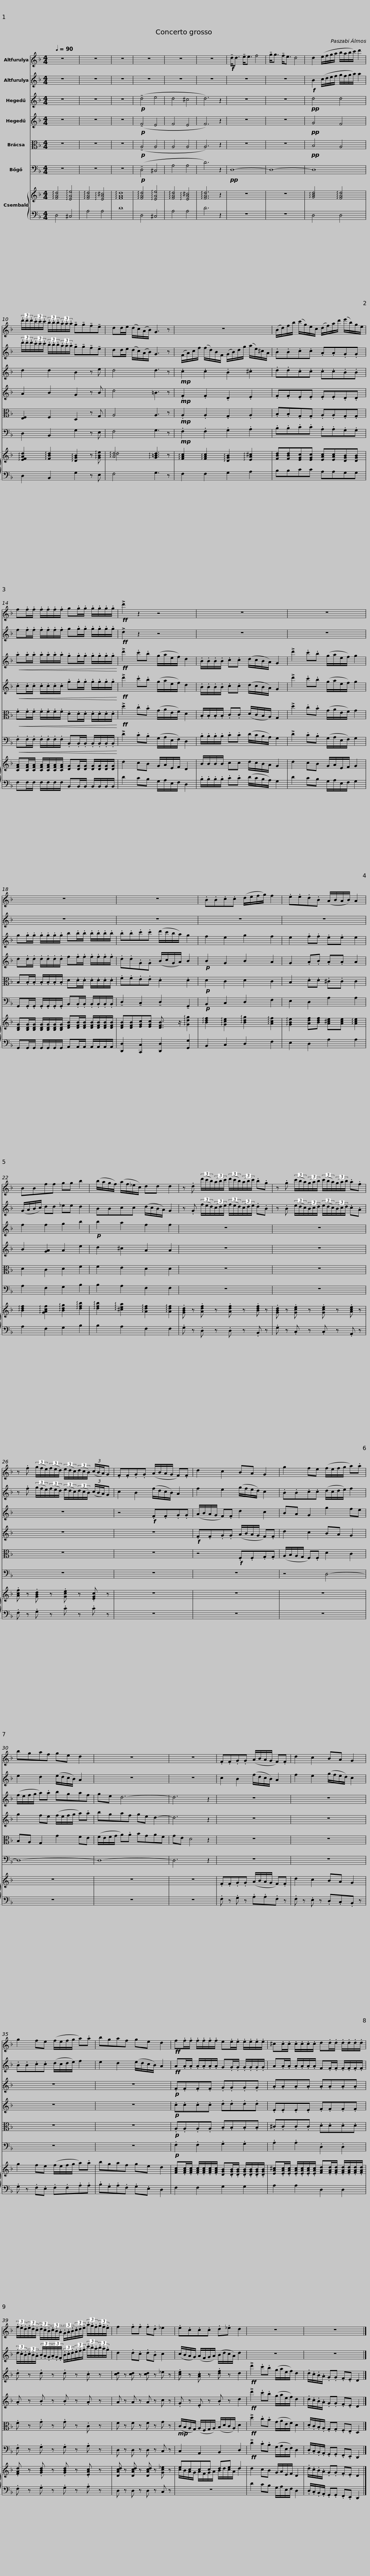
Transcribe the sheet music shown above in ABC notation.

X:1
%%score 1 2 3 4 5 6 { ( 7 9 ) | 8 }
L:1/8
Q:1/4=90
M:4/4
I:linebreak $
K:F
V:1 treble
V:2 treble
V:3 treble
V:4 treble
V:5 alto
V:6 bass transpose=-12
V:7 treble
V:9 treble
V:8 bass
V:1
 z8 | z8 | z8 | z8 | z8 | %5
 z8 |!f! !tenuto!d<d !tenuto!e<e f4 | !tenuto!g<g !tenuto!f<e d4 |$ d2 (e/f/g/a/ b/a/b/c'/) d'2 | (3.d'/.d'/.d'/(3.c'/.c'/.c'/ (3.b/.b/.b/(3.a/.a/.a/ !tenuto!g!tenuto!g!tenuto!f!tenuto!e |$ %10
 dd/e/ (d/c/)(A/B/) G3 z | z8 |$ (B/d/)f/b/ (c'/g/)e/c/ (d/f/)a/d'/ (e'/b/)g/e/ | f.f/.f/ .f/.f/.f/.f/ g.g/.g/ .g/.g/.g/.g/ |!ff! !>!d'2 z2 z4 |$ %15
 z8 | z8 | z8 |$ z8 | .B.B.c.c (d/e/f/g/) f2 | %20
 .e.e.d.B (A/B/A/B/) A2 | BBff gg b2 |$ (b/a/g/f/) (a/f/_e/c/) dd d2 | z .d (3(d'/c'/b/)(3(a/b/c'/) (3(d'/c'/b/)(3(a/b/c'/) .b.g |$ z .g (3(c'/b/a/)(3(g/a/b/) (3(c'/b/a/)(3(g/a/b/) .a.f | %25
 z .f (3(g/f/e/)(3(f/e/d/) (3(e/d/c/)(3(d/c/B/) (3(c/B/A/)G |$ .F.F.G.G (A/B/A/G/ F).F | d2 c2 BA G2 | g2 fe (f/e/f/g/ a).a |$ bgaf ge d2 | %30
 z8 | z8 | .F.F.G.G (A/B/A/G/ F).F |$ d2 c2 BA G2 | g2 fe (f/e/f/g/ a).a | %35
 bgaf ge d2 |$!ff! f.f/.f/ .f/.f/.f/.f/ e.e/.e/ .e/.e/.e/.e/ | ^c.c/.c/ .c/.c/.c/.c/ d.d/.d/ .d/.d/.d/.d/ |$ (3.f/.e/.d/(3.e/.d/.c/ (3.d/.c/.B/(3.c/.B/.A/ (3.G/.A/.B/(3.c/.d/.e/ (3.a/.g/.f/(3.g/.f/.e/ | f2 .f.f .f.d _e2 |$ %40
 .e.c.c.c .d._e d2 | z8 | z8 |] %43
V:2
 z8 | z8 | z8 | z8 | z8 | %5
 z8 | z8 | z8 |$!f! B2 (c/d/e/f/ g/f/g/a/) a2 | (3.d'/.d'/.d'/(3.c'/.c'/.c'/ (3.b/.b/.b/(3.a/.a/.a/ !tenuto!g!tenuto!g!tenuto!f!tenuto!e |$ %10
 dd/e/ (d/c/)(A/B/) G3 z | (F/A/)c/f/ (f/d/)B/F/ (G/B/)d/g/ (a/e/)^c/A/ |$ .B.B.c.c .A.A.G.G | f.f/.f/ .f/.f/.f/.f/ g.g/.g/ .g/.g/.g/.g/ |!ff! !>!d2 z2 z4 |$ %15
 z8 | z8 | z8 |$ z8 | z8 | %20
 z8 | (G/A/B/c/) dd _ee d2 |$ BBcc (d/c/B/A/) G2 | z .G (3(f/e/d/)(3(c/d/e/) (3(f/e/d/)(3(c/d/e/) .d.B |$ z .B (3(e/d/c/)(3(B/c/d/) (3(e/d/c/)(3(B/c/d/) .c.A | %25
 z .f (3(g/f/e/)(3(f/e/d/) (3(e/d/c/)(3(d/c/B/) (3(c/B/A/)G |$ c2 B2 (f/d/c/B/) A2 | f2 e2 (g/f/e/d/) c2 | .B.B.c.c (d/c/d/e/) f2 |$ e2 d2 (e/d/c/B/) A2 | %30
 z8 | z8 | c2 B2 (f/d/c/B/) A2 |$ f2 e2 (g/f/e/d/) c2 | .B.B.c.c (d/c/d/e/) f2 | %35
 e2 d2 (e/d/c/B/) A2 |$!ff! A.A/.A/ .A/.A/.A/.A/ G.G/.G/ .G/.G/.G/.G/ | A.A/.A/ .A/.A/.A/.A/ F.F/.F/ .F/.F/.F/.F/ |$ (3.d/.c/.B/(3.c/.B/.A/ (3.B/.A/.G/(3.A/.G/.F/ (3.B/.c/.d/(3.e/.f/.g/ (3.c'/.b/.a/(3.b/.a/.g/ | d2 .d.c .d.B c2 |$ %40
 (c/B/A/G/) (A/F/G/A/) (B/d/c/A/) d2 | z8 | z8 |] %43
V:3
 z8 | z8 | z8 |!p! (!tenuto!d4 e4 | d4 ^c4 | %5
 d6) z2 | z8 | z8 |$!pp! d4 d4 | d2 d2 B2 z e |$ %10
 d4 d3 z |!mp! .c2 .c2 .B2 .^c2 |$ .d.d.c.c .c.c.B.B |!<(! .a.a/.a/ .a/.a/.a/.a/ .g.g/.g/ .g/.g/.g/.g/!<)! |!ff! !>!d'2 .c'.b (g/a/e/f/) d2 |$ %15
 .B/.B/.B/.B/ .c.c (d/c/B/A/) G2 | !>!d'2 .c'.b (g/a/e/f/) g2 | g.g/.g/ .g/.g/.g/.g/ b.b/.b/ .b/.b/.b/.b/ |$ .b.b.c'.c' (d'/c'/b/a/) g2 | f2 e2 g2 f2 | %20
 e2 .f.f .e.e e2 | f2 f2 g2 b2 |$!p! b2 a2 f2 f2 | z8 |$ z8 | %25
 z8 |$ z4!f! .F.F.G.G | (A/B/A/G/ F).F d2 c2 | BA G2 g2 fe |$ (f/e/f/g/ a).a bgaf | %30
 ge d6- | d6 z2 | z8 |$ z8 | z8 | %35
 z8 |$!p! .F.F.F.F .G.G.G.G | .A.A.A.A .A.A.A.A |$ .d z .d z .d z .c z | [cd] z [cd] z [cd] z _e z |$ %40
 .[ce] z .[Ac] z .[df] z d2 |!ff! !>!d'2 .c'.b (g/a/e/f/) d2 | .d/.c/.B/.A/ .G.G .F.E D2 |] %43
V:4
 z8 | z8 | z8 |!p! (!tenuto!F4 E4 | F4 E4 | %5
 F6) z2 | z8 | z8 |$!pp! G4 F4 | A2 B2 G2 z B |$ %10
 d4 =B3 z |!mp! .F2 .F2 .D2 .E2 |$ .F.F.E.E .E.E.D.D |!<(! .c.c/.c/ .c/.c/.c/.c/ .g.g/.g/ .g/.g/.g/.g/!<)! |!ff! !>!d'2 .c'.b (g/a/e/f/) d2 |$ %15
 .B/.B/.B/.B/ .c.c (d/c/B/A/) G2 | !>!d'2 .c'.b (g/a/e/f/) g2 | d.d/.d/ .d/.d/.d/.d/ f.f/.f/ .f/.f/.f/.f/ |$ .d.d.G.G (B/c/G/A/) B2 |!p! B2 G2 B2 A2 | %20
 G2 .A.B .A.A A2 | B2 [GA]2 A2 e2 |$ d2 ^c2 A2 A2 | z8 |$ z8 | %25
 z8 |$ z8 |!f! .F.F.G.G (A/B/A/G/ F).F | d2 c2 BA G2 |$ g2 fe (f/e/f/g/ a).a | %30
 bgaf ge d2- | d6 z2 | z8 |$ z8 | z8 | %35
 z8 |$!p! .c.c.c.c .d.d.d.d | .E.E.E.E .F.F.F.F |$ .A z .B z .B z .A z | A z A z A z c z |$ %40
 .G z .E z .B z d2 |!ff! !>!d'2 .c'.b (g/a/e/f/) d2 | .d/.c/.B/.A/ .G.G .F.E D2 |] %43
V:5
 z8 | z8 | z8 |!p! (!tenuto!A,4 A,4 | A,4 A,4 | %5
 A,6) z2 | z8 | z8 |$!pp! B,4 A,4 | [E,F,]2 F,2 D,2 z G, |$ %10
 A,4 A,3 z |!mp! .A,2 .A,2 .G,2 .A,2 |$ .B,.B,.G,.G, .A,.A,.G,.G, |!<(! .F.F/.F/ .F/.F/.F/.F/ .D.D/.D/ .D/.D/.D/.D/!<)! |!ff! !>!d2 .c.B (G/A/E/F/) D2 |$ %15
 .B,/.B,/.B,/.B,/ .C.C (D/C/B,/A,/) G,2 | !>!d2 .c.B (G/A/E/F/) G2 | B,.B,/.B,/ .B,/.B,/.B,/.B,/ D.D/.D/ .D/.D/.D/.D/ |$ .F.F.E.E .D2 .D2 |!p! D2 C2 D2 C2 | %20
 B,2 .D.D .^C.C C2 | D2 C2 D2 F2 |$ F2 E2 D2 D2 | z8 |$ z8 | %25
 z8 |$ z8 | z4!f! .F,.F,.G,.G, | (A,/B,/A,/G,/ F,).F, D2 C2 |$ B,A, G,2 G2 FE | %30
 (F/E/F/G/ A).A BGAF | GE D4 z2 | z8 |$ z8 | z8 | %35
 z8 |$!p! .A,.A,.A,.A, .B,.B,.B,.B, | .^C.C.C.C .D.D.D.D |$ .F z .G z .G z .C z | F z F z F z G z |$ %40
!mp! (C/B,/A,/G,/) (A,/F,/G,/A,/) (B,/D/C/A,/) D2 |!ff! !>!d2 .c.B (G/A/E/F/) D2 | .D/.C/.B,/.A,/ .G,.G, .F,.E, D,2 |] %43
V:6
 z8 | z8 | z8 |!p! (!tenuto!D,4 ^C,4 | A,4 A,4 | %5
 D6) z2 |!pp! D,8- | D,8- |$ D,8 | D,2 B,,2 G,2 z E, |$ %10
 F,4 G,3 z |!mp! .F,2 .F,2 .G,2 .A,2 |$ .B,.B,.C.C .A,.A,.G,.G, |!<(! .F,.F,/.F,/ .F,/.F,/.F,/.F,/ .B,,.B,,/.B,,/ .B,,/.B,,/.B,,/.B,,/!<)! | !>!D2 .C.B, (G,/A,/E,/F,/) D,2 |$ %15
 .B,/.B,/.B,/.B,/ .C.C (D/C/B,/A,/) G,2 | !>!D2 .C.B, (G,/A,/E,/F,/) G,2 | G,,.G,,/.G,,/ .G,,/.G,,/.G,,/.G,,/ B,,.B,,/.B,,/ .B,,/.B,,/.B,,/.B,,/ |$ !tenuto!D,2 !tenuto!C,2 !tenuto!D,2 !tenuto!G,,2 |!p! B,,2 C,2 D,2 F,2 | %20
 E,2 D,2 A,2 A,2 | A,2 F,2 G,2 B,2 |$ B,2 A,2 F,2 F,2 | z8 |$ z8 | %25
 z8 |$ z8 | z8 | z4 D,4- |$ D,8- | %30
 D,8- | D,6 z2 | z8 |$ z8 | z8 | %35
 z8 |$!p! .F,2 .F,2 .G,2 .G,2 | .A,2 .A,2 .D,2 .D,2 |$ .F, z .G, z .G, z .A, z | D, z D, z D, z C, z |$ %40
 C,2 A,,2 B,,2 D,2 |!ff! !>!D2 .C.B, (G,/A,/E,/F,/) D,2 | .D,/.C,/.B,,/.A,,/ .G,,.G,, .F,,.E,, D,,2 |] %43
V:7
 !arpeggio![FAd]4 !arpeggio![EAe]4 | !arpeggio![FAd]4 !arpeggio![EA^c]4 | !arpeggio![FAd]8 | !arpeggio![FAd]4 !arpeggio![EAe]4 | !arpeggio![FAd]4 !arpeggio![EA^c]4 | %5
 !arpeggio![FAd]6 z2 | z8 | z8 |$ !arpeggio![GBd]4 !arpeggio![FAd]4 | !arpeggio![EFAd]2 !arpeggio![FBd]2 !arpeggio![DGB]2 z !arpeggio![GBe] |$ %10
 !arpeggio![Ad]4 !arpeggio![G=Bd]3 z | !arpeggio![FAc]2 !arpeggio![FAc]2 !arpeggio![DGB]2 !arpeggio![EA^c]2 |$ [FBd][FBd][EGc][EGc] [EAc][EAc][DGB][DGB] | [CFA][CFA]/[CFA]/ [CFA]/[CFA]/[CFA]/[CFA]/ [DG][DG]/[DG]/ [DG]/[DG]/[DG]/[DG]/ | d2 cB G/A/E/F/ D2 |$ %15
 B/B/B/B/ cc d/c/B/A/ G2 | d2 cB G/A/E/F/ G2 | [B,DG][B,DG]/[B,DG]/ [B,DG]/[B,DG]/[B,DG]/[B,DG]/ [DFB][DFB]/[DFB]/ [DFB]/[DFB]/[DFB]/[DFB]/ |$ [DFB][DFB][EGc][EGc] [DFB]3/2 z/ !arpeggio![Gdg]2 | !arpeggio![Bdf]2 !arpeggio![Gce]2 !arpeggio![Bdg]2 !arpeggio![Acf]2 | %20
 !arpeggio![GBe]2 [Adf][Bdf] [A^ce][Ace] !arpeggio![Ace]2 | !arpeggio![Bdf]2 !arpeggio![GAcf]2 !arpeggio![Bdg]2 !arpeggio![dfb]2 |$ !arpeggio![dfb]2 !arpeggio![^cea]2 !arpeggio![Adf]2 !arpeggio![Adf]2 | .[GBd] z .[Adf] z .[Adf] z .[Bdf] z |$ .[GBd] z .[Gce] z .[Gce] z .[Ace] z | %25
 .[Acf] z .[GBd] z .[Gce] z .[EGc] z |$ z8 | z8 | z8 |$ z8 | %30
 z8 | z8 | .F.F.G.G (A/B/A/G/ F).F |$ d2 c2 BA G2 | g2 fe (f/e/f/g/ a).a | %35
 bgaf ge d2 |$ [FAc].[FAc]/.[FAc]/ .[FAc]/.[FAc]/.[FAc]/.[FAc]/ [DGB].[DGB]/.[DGB]/ .[DGB]/.[DGB]/.[DGB]/.[DGB]/ | [EA^c].[EAc]/.[EAc]/ .[EAc]/.[EAc]/.[EAc]/.[EAc]/ [FAd].[FAd]/.[FAd]/ .[FAd]/.[FAd]/.[FAd]/.[FAd]/ |$ .[FAd] z .[GBd] z .[GBd] z .[EAc] z | [DAcd] z [DAcd] z [DAcd] z [Gc_e] z |$ %40
 eccc de d2 | d2 cB G/A/E/F/ D2 | .d/.c/.B/.A/ .G.G .F.E D2 |] %43
V:8
 D,4 ^C,4 | A,4 A,4 | D8 | D,4 ^C,4 | A,4 A,4 | %5
 D6 z2 | z8 | z8 |$ D,4 D,4 | D,2 B,,2 G,2 z E, |$ %10
 F,4 G,3 z | F,2 F,2 G,2 A,2 |$ B,B,CC A,A,G,G, | F,F,/F,/ F,/F,/F,/F,/ B,,B,,/B,,/ B,,/B,,/B,,/B,,/ | D2 CB, G,/A,/E,/F,/ D,2 |$ %15
 .B,/.B,/.B,/.B,/ .C.C (D/C/B,/A,/) G,2 | D2 CB, G,/A,/E,/F,/ G,2 | G,,G,,/G,,/ G,,/G,,/G,,/G,,/ A,,A,,/A,,/ A,,/A,,/A,,/A,,/ |$ [D,,D,]2 [C,,C,]2 [D,,D,]2 [G,,G,]2 | B,,2 C,2 D,2 F,2 | %20
 E,2 D,2 A,2 A,2 | A,2 F,2 G,2 B,2 |$ B,2 A,2 F,2 F,2 | .G, z .D, z .D, z .B,, z |$ .G, z .C, z .C, z .A,, z | %25
 .F, z .G, z .C z .C z |$ z8 | z8 | z8 |$ z8 | %30
 z8 | z8 | .F, z .G, z .A,.A,.F, z |$ .F, z .E, z .D,.C,.B,, z | .G, z .F,.E, .F,.F,.A,.A, | %35
 .B,.G,.A,.F, .G,.E, D,2 |$ F,2 F,2 G,2 G,2 | A,2 A,2 D,2 D,2 |$ .F, z .G, z .G, z .A, z | D, z D, z D, z C, z |$ %40
 z8 | D2 CB, G,/A,/E,/F,/ D,2 | .D,/.C,/.B,,/.A,,/ .G,,.G,, .F,,.E,, D,,2 |] %43
V:9
 x8 | x8 | x8 | x8 | x8 | %5
 x8 | x8 | x8 |$ x8 | x8 |$ %10
 d4 x3 z | x8 |$ x8 | x8 | x8 |$ %15
 x8 | x8 | x8 |$ x8 | x8 | %20
 x8 | x8 |$ x8 | x8 |$ x8 | %25
 x8 |$ x8 | x8 | x8 |$ x8 | %30
 x8 | x8 | x8 |$ x8 | x8 | %35
 x8 |$ x8 | x8 |$ x8 | x8 |$ %40
 c/B/A/G/ A/F/G/A/ B/d/c/A/ d2 | x8 | x8 |] %43
